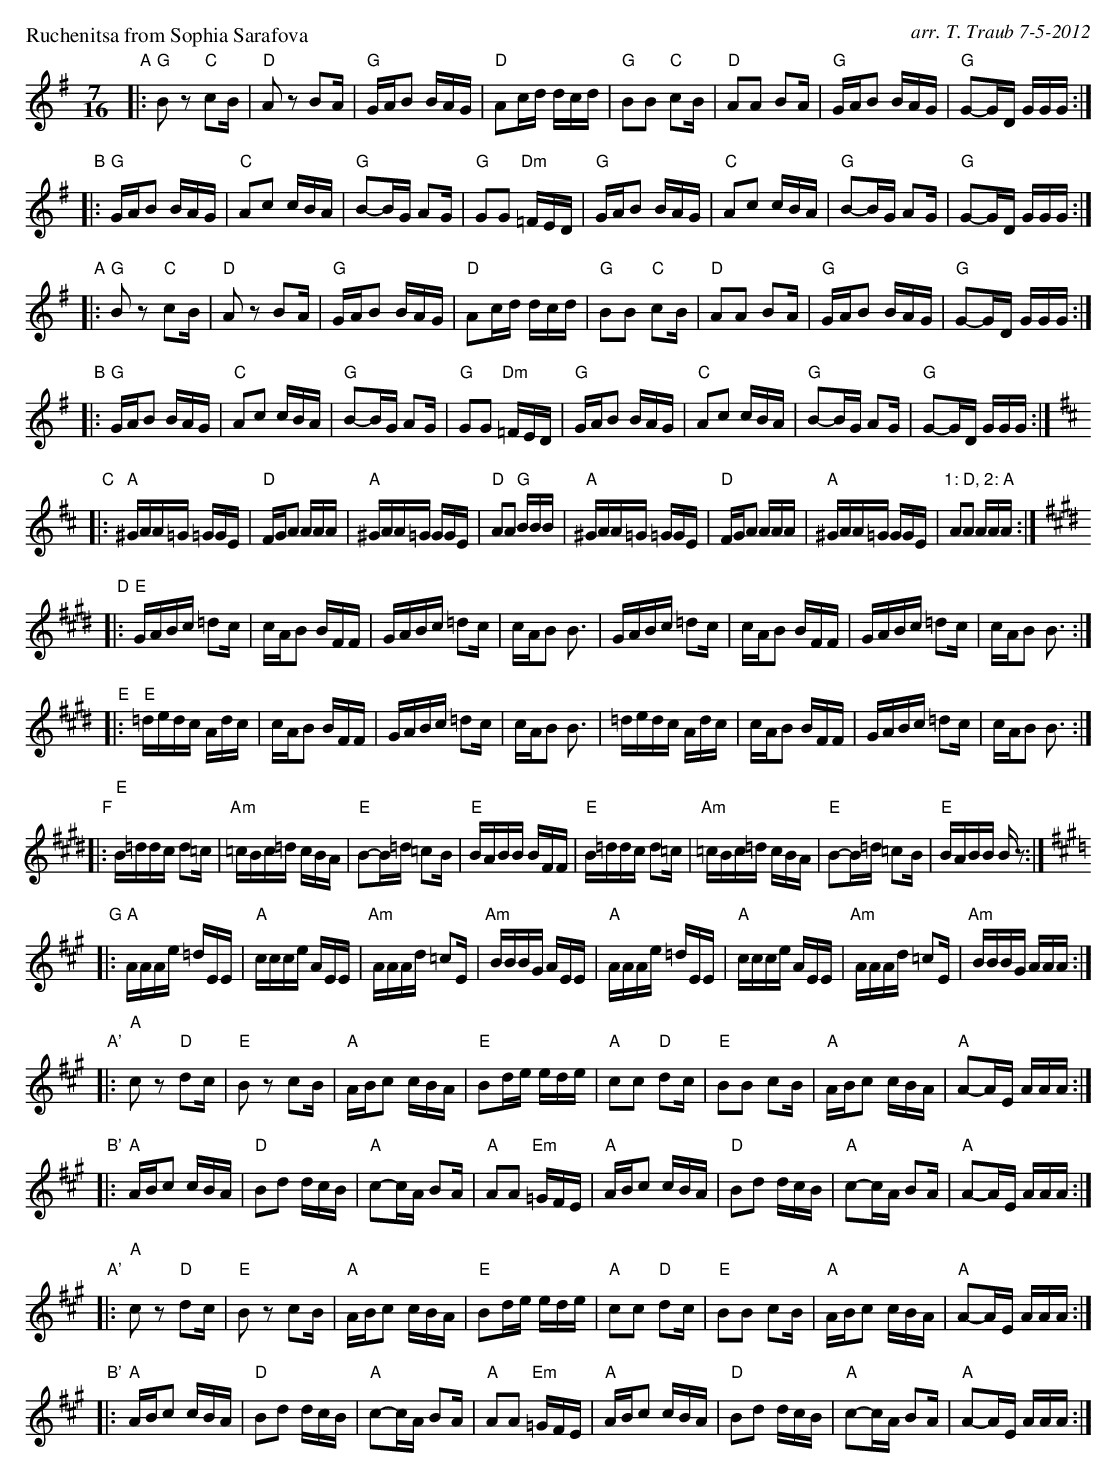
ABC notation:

X:1
P: Ruchenitsa from Sophia Sarafova
C: arr. T. Traub 7-5-2012
M: 7/16
K: G
L: 1/16
"A" |: "G"B2 z2 "C"c2B|"D"A2 z2 B2A|"G"GAB2 BAG|"D"A2cd dcd|"G"B2B2 "C"c2B|"D"A2A2 B2A|"G"GAB2 BAG|"G"G2-GD GGG :|
"B"|: "G"GAB2 BAG|"C"A2c2 cBA|"G"B2-BG A2G|"G"G2G2 "Dm"=FED|"G"GAB2 BAG|"C"A2c2 cBA|"G"B2-BG A2G|"G"G2-GD GGG :|
"A"|: "G"B2 z2 "C"c2B|"D"A2 z2 B2A|"G"GAB2 BAG|"D"A2cd dcd|"G"B2B2 "C"c2B|"D"A2A2 B2A|"G"GAB2 BAG|"G"G2-GD GGG :|
"B"|: "G"GAB2 BAG|"C"A2c2 cBA|"G"B2-BG A2G|"G"G2G2 "Dm"=FED|"G"GAB2 BAG|"C"A2c2 cBA|"G"B2-BG A2G|"G"G2-GD GGG :|
K: D
"C"|: "A"^GAA=G =GGE|"D"FGA2 AAA|"A"^GAA=G GGE|"D"A2A2 "G"BBB|"A"^GAA=G =GGE|"D"FGA2 AAA|"A"^GAA=G GGE|"1: D, 2: A"A2A2 AAA :|
K: E
"D"|: "E"GABc =d2c|cAB2 BFF|GABc =d2c|cAB2 B3|GABc =d2c|cAB2 BFF|GABc =d2c|cAB2 B3 :|
"E"|: "E"=dedc Adc|cAB2 BFF|GABc =d2c|cAB2 B3|=dedc Adc|cAB2 BFF|GABc =d2c|cAB2 B3 :|
"F"|: "E"B=ddc d2=c|"Am"=cBc=d cBA|"E"B2-B=d =c2B|"E"BABB BFF|"E"B=ddc d2=c|"Am"=cBc=d cBA|"E"B2-B=d =c2B|"E"BABB B z2 :|
K: A
"G"|: "A"AAAe =dEE|"A"ccce AEE|"Am"AAAd =c2E|"Am"BBBG AEE|"A"AAAe =dEE|"A"ccce AEE|"Am"AAAd =c2E|"Am"BBBG AAA :|
"A'"|: "A"c2 z2 "D"d2c|"E"B2 z2 c2B|"A"ABc2 cBA|"E"B2de ede|"A"c2c2 "D"d2c|"E"B2B2 c2B|"A"ABc2 cBA|"A"A2-AE AAA :|
"B'"|: "A"ABc2 cBA|"D"B2d2 dcB|"A"c2-cA B2A|"A"A2A2 "Em"=GFE|"A"ABc2 cBA|"D"B2d2 dcB|"A"c2-cA B2A|"A"A2-AE AAA :|
"A'"|: "A"c2 z2 "D"d2c|"E"B2 z2 c2B|"A"ABc2 cBA|"E"B2de ede|"A"c2c2 "D"d2c|"E"B2B2 c2B|"A"ABc2 cBA|"A"A2-AE AAA :|
"B'"|: "A"ABc2 cBA|"D"B2d2 dcB|"A"c2-cA B2A|"A"A2A2 "Em"=GFE|"A"ABc2 cBA|"D"B2d2 dcB|"A"c2-cA B2A|"A"A2-AE AAA :|
